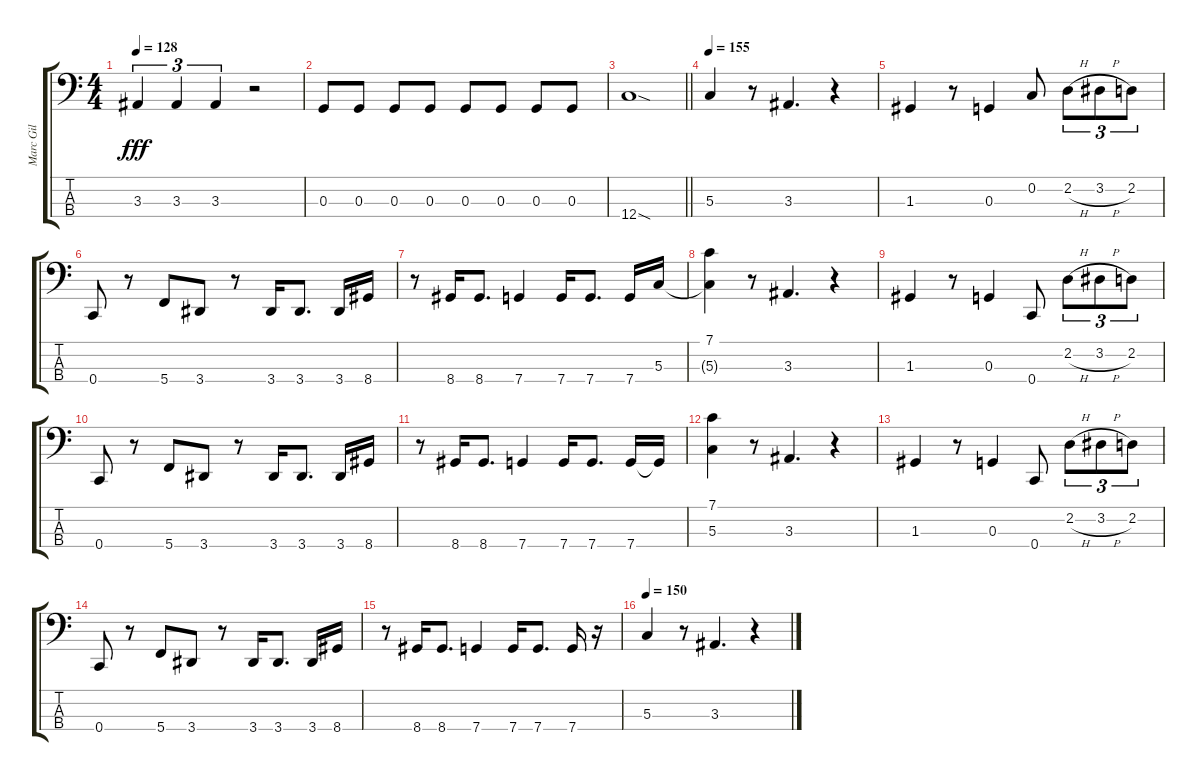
\track ("Marc Gil" "Marc Gil") {instrument electricbassfinger}
\staff {score tabs}
\tuning (F2 C2 G1 C1) {hide}
\ts (4 4)
\tempo 128
\clef f4
\ks c
3.3.4{tu (3 2) dy fff} 3.3.4{tu (3 2)} 3.3.4{tu (3 2)} r.2 |
0.3.8 0.3.8 0.3.8 0.3.8 0.3.8 0.3.8 0.3.8 0.3.8 |
\barLineRight lightlight
12.4{sod}.1 |
\tempo 150
\tempo 155
5.3.4 r.8 3.3.4{d} r.4 |
1.3.4 r.8 0.3.4 0.2.8 2.2{h}.8{tu (3 2)} 3.2{h}.8{tu (3 2)} 2.2.8{tu (3 2)} |
0.4.8 r.8 5.4.8 3.4.8 r.8 3.4.16 3.4.8{d} 3.4.16 8.4.16 |
r.8 8.4.16 8.4.8{d} 7.4.4 7.4.16 7.4.8{d} 7.4.16 5.3.16 |
(7.1 5.3{t}).4 r.8 3.3.4{d} r.4 |
1.3.4 r.8 0.3.4 0.4.8 2.2{h}.8{tu (3 2)} 3.2{h}.8{tu (3 2)} 2.2.8{tu (3 2)} |
0.4.8 r.8 5.4.8 3.4.8 r.8 3.4.16 3.4.8{d} 3.4.16 8.4.16 |
r.8 8.4.16 8.4.8{d} 7.4.4 7.4.16 7.4.8{d} 7.4.16 7.4{t}.16 |
(7.1 5.3).4 r.8 3.3.4{d} r.4 |
1.3.4 r.8 0.3.4 0.4.8 2.2{h}.8{tu (3 2)} 3.2{h}.8{tu (3 2)} 2.2.8{tu (3 2)} |
0.4.8 r.8 5.4.8 3.4.8 r.8 3.4.16 3.4.8{d} 3.4.16 8.4.16 |
r.8 8.4.16 8.4.8{d} 7.4.4 7.4.16 7.4.8{d} 7.4.16 r.16 |
\tempo 150
5.3.4 r.8 3.3.4{d} r.4
